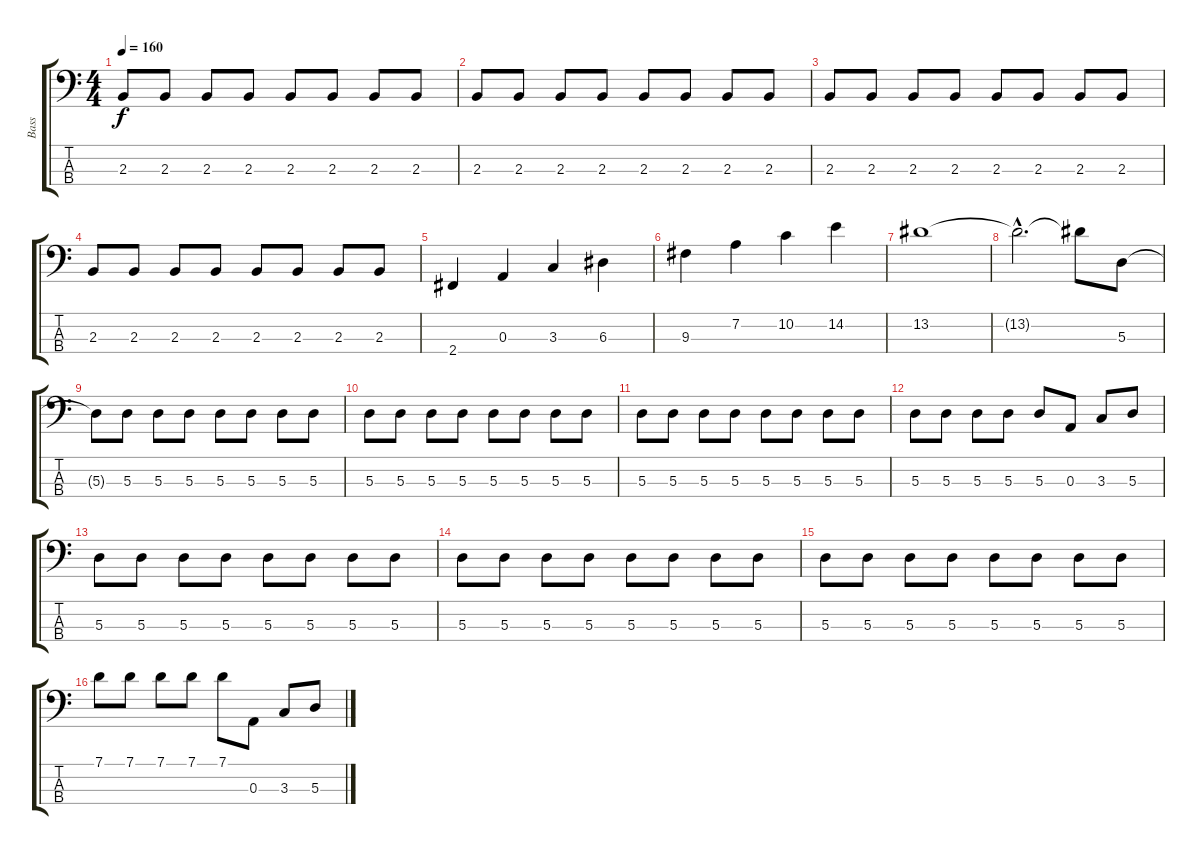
\track ("Bass" "Bass") {instrument electricbassfinger}
\staff {score tabs}
\tuning (G2 D2 A1 E1) {hide}
\ts (4 4)
\tempo 160
\clef f4
\ks c
2.3.8{dy f} 2.3.8 2.3.8 2.3.8 2.3.8 2.3.8 2.3.8 2.3.8 |
2.3.8 2.3.8 2.3.8 2.3.8 2.3.8 2.3.8 2.3.8 2.3.8 |
2.3.8 2.3.8 2.3.8 2.3.8 2.3.8 2.3.8 2.3.8 2.3.8 |
2.3.8 2.3.8 2.3.8 2.3.8 2.3.8 2.3.8 2.3.8 2.3.8 |
2.4.4 0.3.4 3.3.4 6.3.4 |
9.3.4 7.2.4 10.2.4 14.2.4 |
13.2.1 |
13.2{hac t}.2{d} 13.2{t}.8 5.3.8 |
5.3{t}.8 5.3.8 5.3.8 5.3.8 5.3.8 5.3.8 5.3.8 5.3.8 |
5.3.8 5.3.8 5.3.8 5.3.8 5.3.8 5.3.8 5.3.8 5.3.8 |
5.3.8 5.3.8 5.3.8 5.3.8 5.3.8 5.3.8 5.3.8 5.3.8 |
5.3.8 5.3.8 5.3.8 5.3.8 5.3.8 0.3.8 3.3.8 5.3.8 |
5.3.8 5.3.8 5.3.8 5.3.8 5.3.8 5.3.8 5.3.8 5.3.8 |
5.3.8 5.3.8 5.3.8 5.3.8 5.3.8 5.3.8 5.3.8 5.3.8 |
5.3.8 5.3.8 5.3.8 5.3.8 5.3.8 5.3.8 5.3.8 5.3.8 |
7.1.8 7.1.8 7.1.8 7.1.8 7.1.8 0.3.8 3.3.8 5.3.8
